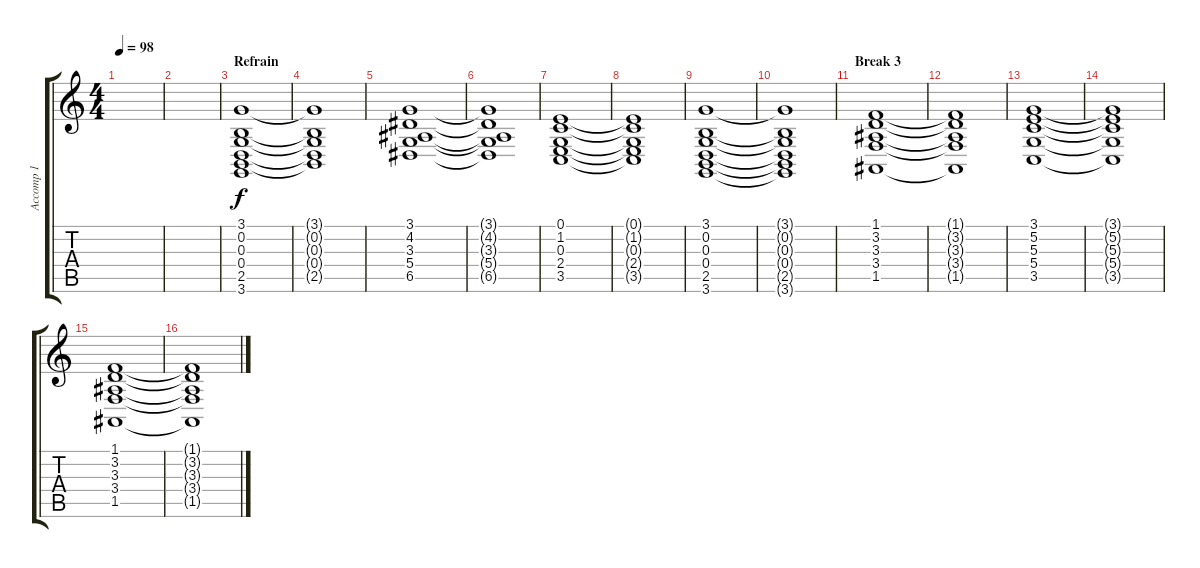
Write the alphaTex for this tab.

\track ("Accomp 1" "Accomp 1") {instrument lead2sawtooth}
\staff {score tabs}
\tuning (E4 B3 G3 D3 A2 E2) {hide}
\ts (4 4)
\tempo 98
\clef g2
\ks c
|
|
\section ("" "Refrain")
(3.1 0.2 0.3 0.4 2.5 3.6).1 |
(3.1{t} 0.2{t} 0.3{t} 0.4{t} 2.5{t}).1 |
(3.1 4.2 3.3 5.4 6.5).1 |
(3.1{t} 4.2{t} 3.3{t} 5.4{t} 6.5{t}).1 |
(0.1 1.2 0.3 2.4 3.5).1 |
(0.1{t} 1.2{t} 0.3{t} 2.4{t} 3.5{t}).1 |
(3.1 0.2 0.3 0.4 2.5 3.6).1 |
(3.1{t} 0.2{t} 0.3{t} 0.4{t} 2.5{t} 3.6{t}).1 |
\section ("" "Break 3")
(1.1 3.2 3.3 3.4 1.5).1 |
(1.1{t} 3.2{t} 3.3{t} 3.4{t} 1.5{t}).1 |
(3.1 5.2 5.3 5.4 3.5).1 |
(3.1{t} 5.2{t} 5.3{t} 5.4{t} 3.5{t}).1 |
(1.1 3.2 3.3 3.4 1.5).1 |
(1.1{t} 3.2{t} 3.3{t} 3.4{t} 1.5{t}).1
